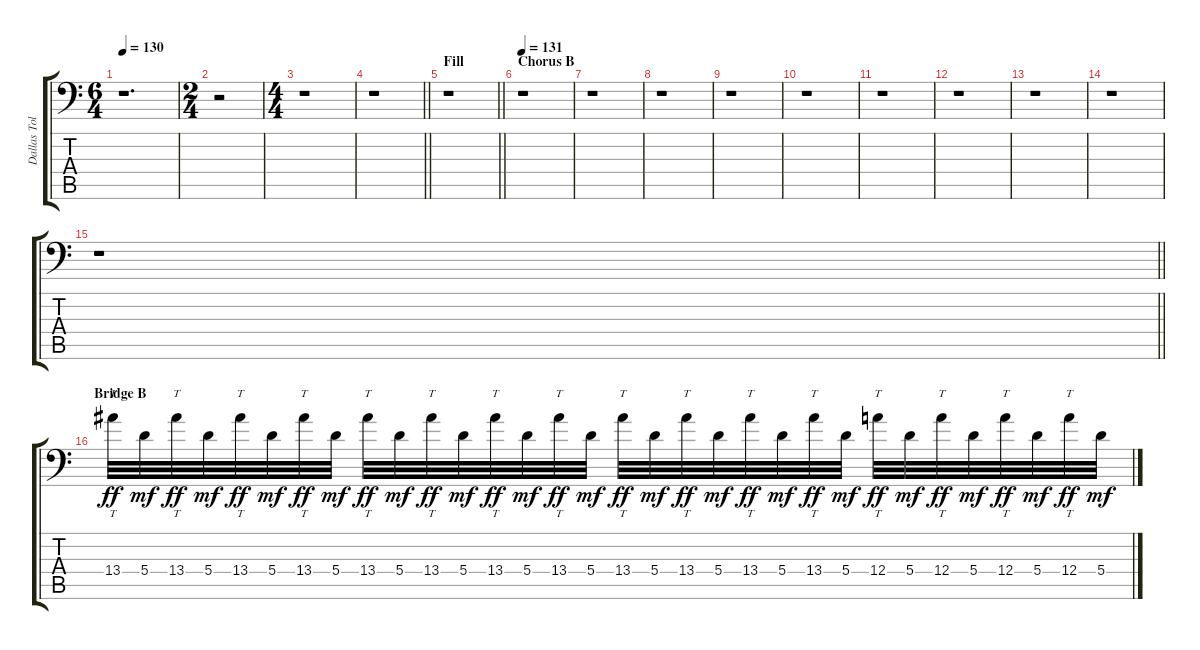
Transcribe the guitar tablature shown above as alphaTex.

\track ("Dallas Toler-Wade (Solo)" "Dallas Tol") {instrument distortionguitar}
\staff {score tabs}
\tuning (B3 Gb3 D3 A2 E2 A1) {hide}
\ts (6 4)
\tempo 130
\clef f4
\ks c
r.1{d dy ff} |
\ts (2 4)
r.2 |
\ts (4 4)
r.1 |
\barLineRight lightlight
r.1 |
\section ("" "Fill")
\barLineRight lightlight
r.1 |
\section ("" "Chorus B")
\tempo 131
r.1 |
r.1 |
r.1 |
r.1 |
r.1 |
r.1 |
r.1 |
r.1 |
r.1 |
\barLineRight lightlight
r.1 |
\section ("" "Bridge B")
13.4.32{tt} 5.4.32{dy mf} 13.4.32{tt dy ff} 5.4.32{dy mf} 13.4.32{tt dy ff} 5.4.32{dy mf} 13.4.32{tt dy ff} 5.4.32{dy mf} 13.4.32{tt dy ff} 5.4.32{dy mf} 13.4.32{tt dy ff} 5.4.32{dy mf} 13.4.32{tt dy ff} 5.4.32{dy mf} 13.4.32{tt dy ff} 5.4.32{dy mf} 13.4.32{tt dy ff} 5.4.32{dy mf} 13.4.32{tt dy ff} 5.4.32{dy mf} 13.4.32{tt dy ff} 5.4.32{dy mf} 13.4.32{tt dy ff} 5.4.32{dy mf} 12.4.32{tt dy ff} 5.4.32{dy mf} 12.4.32{tt dy ff} 5.4.32{dy mf} 12.4.32{tt dy ff} 5.4.32{dy mf} 12.4.32{tt dy ff} 5.4.32{dy mf}
